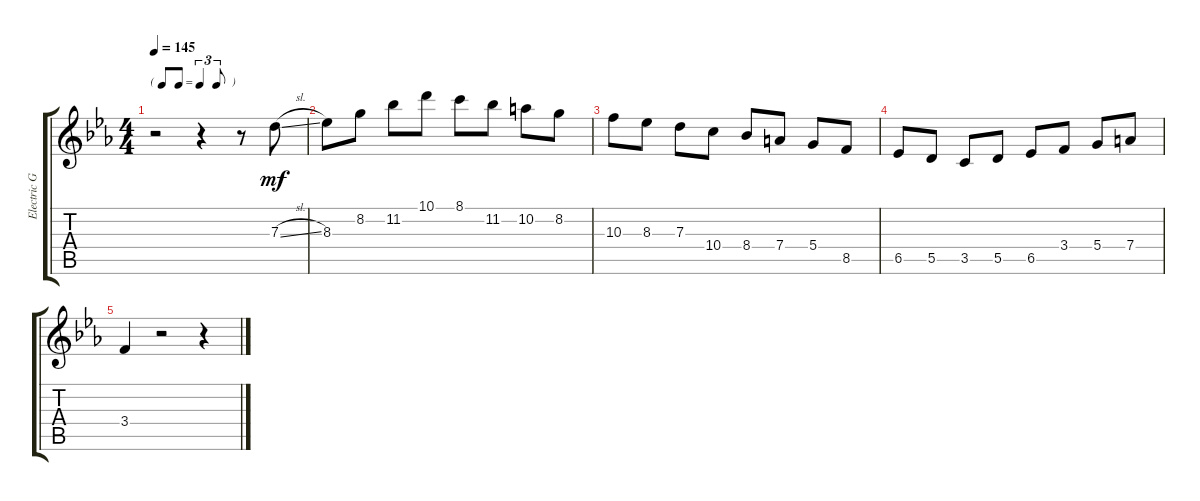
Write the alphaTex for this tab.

\track ("Electric Guitar" "Electric G") {instrument electricguitarclean}
\staff {score tabs}
\tuning (E4 B3 G3 D3 A2 E2) {hide}
\ts (4 4)
\tf triplet8th
\tempo 145
\clef g2
\ks cminor
r.2{dy mf instrument electricguitarclean} r.4 r.8 7.3{sl}.8 |
8.3.8 8.2.8 11.2.8 10.1.8 8.1.8 11.2.8 10.2.8 8.2.8 |
10.3.8 8.3.8 7.3.8 10.4.8 8.4.8 7.4.8 5.4.8 8.5.8 |
6.5.8 5.5.8 3.5.8 5.5.8 6.5.8 3.4.8 5.4.8 7.4.8 |
3.4.4 r.2 r.4
